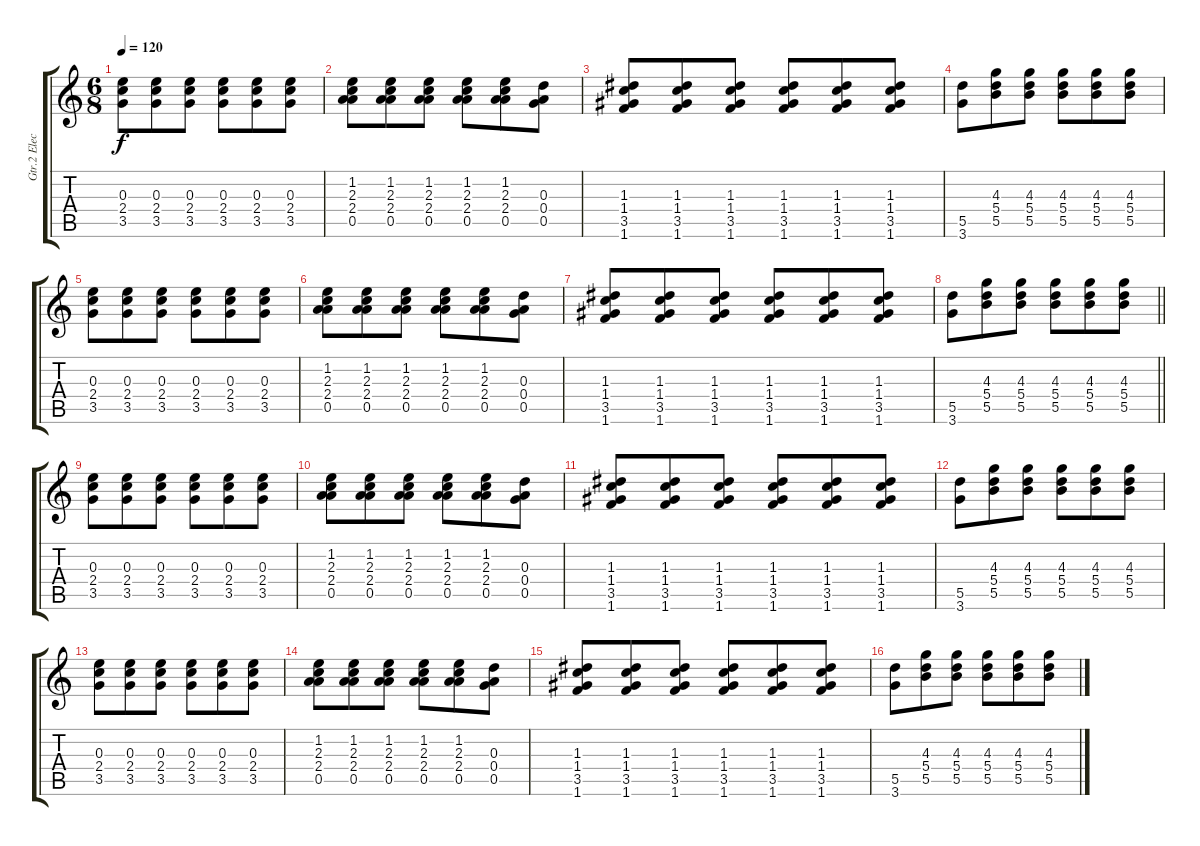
\track ("Gtr.2 Electric Gtr.(Clean Tone)" "Gtr.2 Elec") {instrument electricguitarclean}
\staff {score tabs}
\tuning (E4 B3 G3 D4 A3 E3) {hide}
\ts (6 8)
\tempo 120
\clef g2
\ks c
(0.3 2.4 3.5).8{dy f} (0.3 2.4 3.5).8 (0.3 2.4 3.5).8 (0.3 2.4 3.5).8 (0.3 2.4 3.5).8 (0.3 2.4 3.5).8 |
(1.2 2.3 2.4 0.5).8 (1.2 2.3 2.4 0.5).8 (1.2 2.3 2.4 0.5).8 (1.2 2.3 2.4 0.5).8 (1.2 2.3 2.4 0.5).8 (0.3 0.4 0.5).8 |
(1.3 1.4 3.5 1.6).8 (1.3 1.4 3.5 1.6).8 (1.3 1.4 3.5 1.6).8 (1.3 1.4 3.5 1.6).8 (1.3 1.4 3.5 1.6).8 (1.3 1.4 3.5 1.6).8 |
(5.5 3.6).8 (4.3 5.4 5.5).8 (4.3 5.4 5.5).8 (4.3 5.4 5.5).8 (4.3 5.4 5.5).8 (4.3 5.4 5.5).8 |
(0.3 2.4 3.5).8 (0.3 2.4 3.5).8 (0.3 2.4 3.5).8 (0.3 2.4 3.5).8 (0.3 2.4 3.5).8 (0.3 2.4 3.5).8 |
(1.2 2.3 2.4 0.5).8 (1.2 2.3 2.4 0.5).8 (1.2 2.3 2.4 0.5).8 (1.2 2.3 2.4 0.5).8 (1.2 2.3 2.4 0.5).8 (0.3 0.4 0.5).8 |
(1.3 1.4 3.5 1.6).8 (1.3 1.4 3.5 1.6).8 (1.3 1.4 3.5 1.6).8 (1.3 1.4 3.5 1.6).8 (1.3 1.4 3.5 1.6).8 (1.3 1.4 3.5 1.6).8 |
\barLineRight lightlight
(5.5 3.6).8 (4.3 5.4 5.5).8 (4.3 5.4 5.5).8 (4.3 5.4 5.5).8 (4.3 5.4 5.5).8 (4.3 5.4 5.5).8 |
(0.3 2.4 3.5).8 (0.3 2.4 3.5).8 (0.3 2.4 3.5).8 (0.3 2.4 3.5).8 (0.3 2.4 3.5).8 (0.3 2.4 3.5).8 |
(1.2 2.3 2.4 0.5).8 (1.2 2.3 2.4 0.5).8 (1.2 2.3 2.4 0.5).8 (1.2 2.3 2.4 0.5).8 (1.2 2.3 2.4 0.5).8 (0.3 0.4 0.5).8 |
(1.3 1.4 3.5 1.6).8 (1.3 1.4 3.5 1.6).8 (1.3 1.4 3.5 1.6).8 (1.3 1.4 3.5 1.6).8 (1.3 1.4 3.5 1.6).8 (1.3 1.4 3.5 1.6).8 |
(5.5 3.6).8 (4.3 5.4 5.5).8 (4.3 5.4 5.5).8 (4.3 5.4 5.5).8 (4.3 5.4 5.5).8 (4.3 5.4 5.5).8 |
(0.3 2.4 3.5).8 (0.3 2.4 3.5).8 (0.3 2.4 3.5).8 (0.3 2.4 3.5).8 (0.3 2.4 3.5).8 (0.3 2.4 3.5).8 |
(1.2 2.3 2.4 0.5).8 (1.2 2.3 2.4 0.5).8 (1.2 2.3 2.4 0.5).8 (1.2 2.3 2.4 0.5).8 (1.2 2.3 2.4 0.5).8 (0.3 0.4 0.5).8 |
(1.3 1.4 3.5 1.6).8 (1.3 1.4 3.5 1.6).8 (1.3 1.4 3.5 1.6).8 (1.3 1.4 3.5 1.6).8 (1.3 1.4 3.5 1.6).8 (1.3 1.4 3.5 1.6).8 |
(5.5 3.6).8 (4.3 5.4 5.5).8 (4.3 5.4 5.5).8 (4.3 5.4 5.5).8 (4.3 5.4 5.5).8 (4.3 5.4 5.5).8
